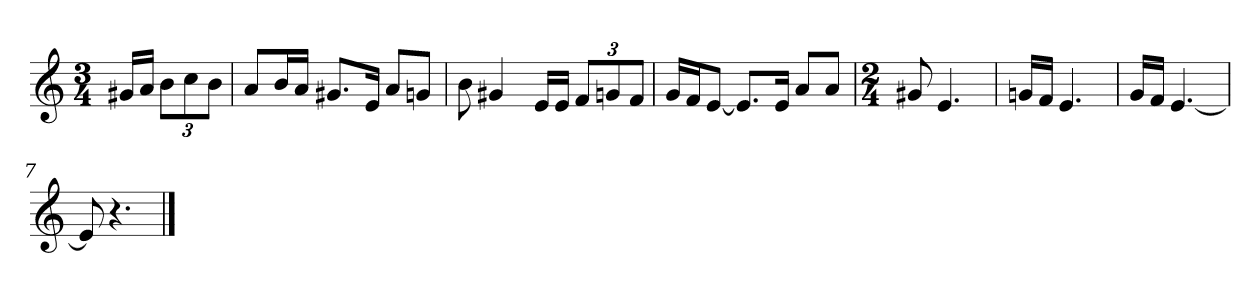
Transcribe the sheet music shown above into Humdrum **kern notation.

**kern
*part1
*staff1
*clefG2
*k[]
*M3/4
=
16g#X/LL
16a/JJ
12b\L
12cc\
12b\J
=1
8a/L
16b/L
16a/JJ
8.g#X/L
16e/Jk
8a/L
8gn/J
=2
8b
4g#X
16e/LL
16e/JJ
12f/L
12gn/
12f/J
=3
16g/LL
16f/J
[8e/J
8.e/L]
16e/Jk
8a/L
8a/J
=4
*M2/4
8g#X
4.e
=5
16gn/LL
16f/JJ
4.e
=6
16g/LL
16f/JJ
[4.e
=7
8e]
4.r
==
*-
